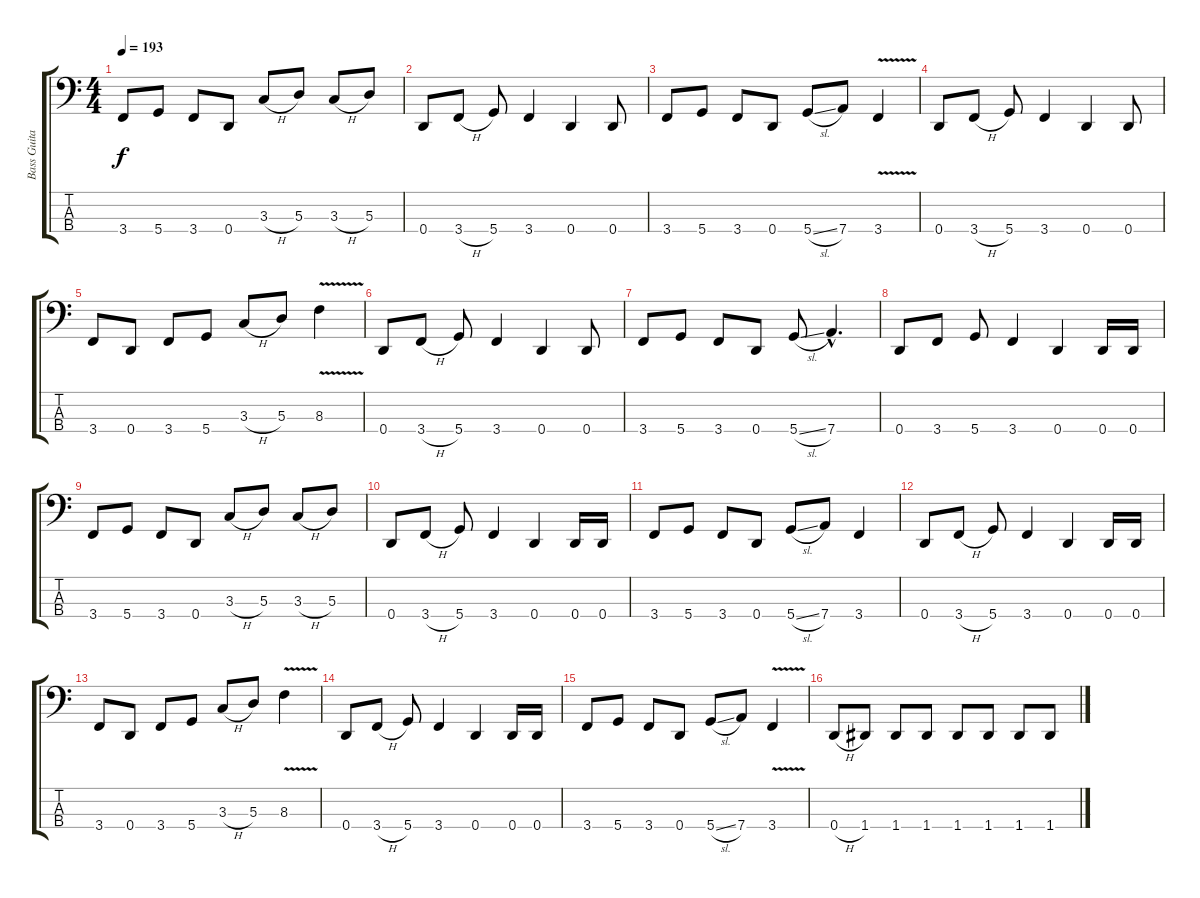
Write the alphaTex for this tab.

\track ("Bass Guitar" "Bass Guita") {instrument electricbasspick}
\staff {score tabs}
\tuning (G2 D2 A1 D1) {hide}
\ts (4 4)
\tempo 193
\clef f4
\ks c
3.4.8{dy f} 5.4.8 3.4.8 0.4.8 3.3{h}.8 5.3.8 3.3{h}.8 5.3.8 |
0.4.8 3.4{h}.8 5.4.8 3.4.4 0.4.4 0.4.8 |
3.4.8 5.4.8 3.4.8 0.4.8 5.4{sl}.8 7.4.8 3.4{v}.4 |
0.4.8 3.4{h}.8 5.4.8 3.4.4 0.4.4 0.4.8 |
3.4.8 0.4.8 3.4.8 5.4.8 3.3{h}.8 5.3.8 8.3{v}.4 |
0.4.8 3.4{h}.8 5.4.8 3.4.4 0.4.4 0.4.8 |
3.4.8 5.4.8 3.4.8 0.4.8 5.4{sl}.8 7.4{hac}.4{d} |
0.4.8 3.4.8 5.4.8 3.4.4 0.4.4 0.4.16 0.4.16 |
3.4.8 5.4.8 3.4.8 0.4.8 3.3{h}.8 5.3.8 3.3{h}.8 5.3.8 |
0.4.8 3.4{h}.8 5.4.8 3.4.4 0.4.4 0.4.16 0.4.16 |
3.4.8 5.4.8 3.4.8 0.4.8 5.4{sl}.8 7.4.8 3.4.4 |
0.4.8 3.4{h}.8 5.4.8 3.4.4 0.4.4 0.4.16 0.4.16 |
3.4.8 0.4.8 3.4.8 5.4.8 3.3{h}.8 5.3.8 8.3{v}.4 |
0.4.8 3.4{h}.8 5.4.8 3.4.4 0.4.4 0.4.16 0.4.16 |
3.4.8 5.4.8 3.4.8 0.4.8 5.4{sl}.8 7.4.8 3.4{v}.4 |
0.4{h}.8 1.4.8 1.4.8 1.4.8 1.4.8 1.4.8 1.4.8 1.4.8
